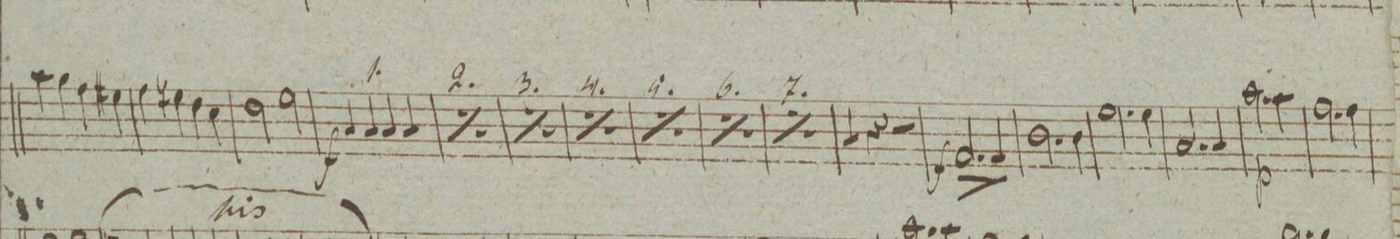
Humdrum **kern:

**kern	**dynam
*I"Fagoto 1mo	*
*clefF4	*
*k[]	*
*met(c|)	*
*M2/2	*
4c\	.
4B\	.
4A\	.
4G#X\	.
=24	=24
4A\	.
4Gn\	.
4F\	.
4E\	.
=25	=25
2F\	.
2G\	.
=26	=26
4C/	f
4C/	.
4C/	.
4C/	.
=27	=27
*rep	*
4C/	.
4C/	.
4C/	.
4C/	.
*Xrep	*
=28	=28
*rep	*
4C/	.
4C/	.
4C/	.
4C/	.
*Xrep	*
=29	=29
*rep	*
4C/	.
4C/	.
4C/	.
4C/	.
*Xrep	*
=30	=30
*rep	*
4C/	.
4C/	.
4C/	.
4C/	.
*Xrep	*
=31	=31
*rep	*
4C/	.
4C/	.
4C/	.
4C/	.
*Xrep	*
=32	=32
*rep	*
4C/	.
4C/	.
4C/	.
4C/	.
*Xrep	*
=33	=33
4C/	.
4r	.
2r	.
=34	=34
2.AA/	f >
4AA/	]
=35	=35
2.D\	.
4D\	.
=36	=36
2.G\	.
4G\	.
=37	=37
2.C/	.
4C/	.
=38	=38
2.c\	p
4c\	.
=39	=39
2.A\	.
4A\	.
=40	=40
*-	*-
